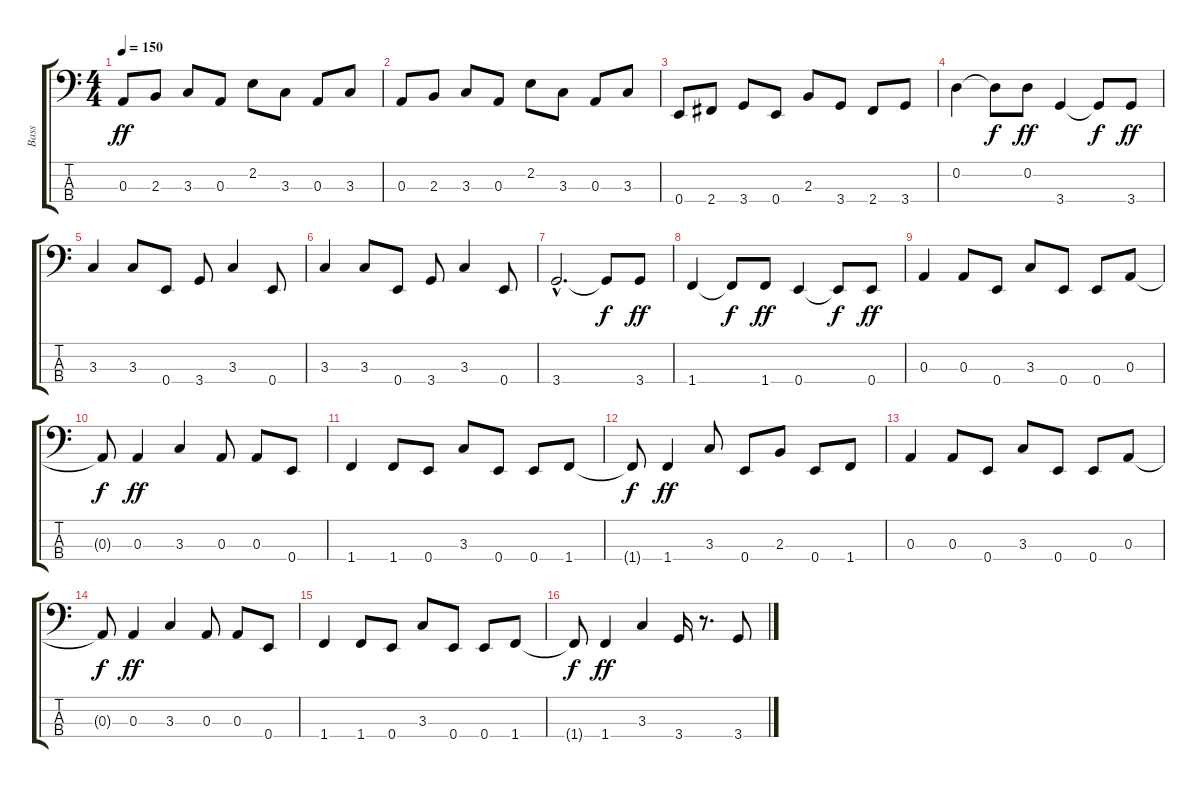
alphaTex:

\track ("Bass" "Bass") {instrument electricbassfinger}
\staff {score tabs}
\tuning (G2 D2 A1 E1) {hide}
\ts (4 4)
\tempo 150
\clef f4
\ks c
0.3.8{dy ff} 2.3.8 3.3.8 0.3.8 2.2.8 3.3.8 0.3.8 3.3.8 |
0.3.8 2.3.8 3.3.8 0.3.8 2.2.8 3.3.8 0.3.8 3.3.8 |
0.4.8 2.4.8 3.4.8 0.4.8 2.3.8 3.4.8 2.4.8 3.4.8 |
0.2.4 0.2{t}.8{dy f} 0.2.8{dy ff} 3.4.4 3.4{t}.8{dy f} 3.4.8{dy ff} |
3.3.4 3.3.8 0.4.8 3.4.8 3.3.4 0.4.8 |
3.3.4 3.3.8 0.4.8 3.4.8 3.3.4 0.4.8 |
3.4{hac}.2{d} 3.4{t}.8{dy f} 3.4.8{dy ff} |
1.4.4 1.4{t}.8{dy f} 1.4.8{dy ff} 0.4.4 0.4{t}.8{dy f} 0.4.8{dy ff} |
0.3.4 0.3.8 0.4.8 3.3.8 0.4.8 0.4.8 0.3.8 |
0.3{t}.8{dy f} 0.3.4{dy ff} 3.3.4 0.3.8 0.3.8 0.4.8 |
1.4.4 1.4.8 0.4.8 3.3.8 0.4.8 0.4.8 1.4.8 |
1.4{t}.8{dy f} 1.4.4{dy ff} 3.3.8 0.4.8 2.3.8 0.4.8 1.4.8 |
0.3.4 0.3.8 0.4.8 3.3.8 0.4.8 0.4.8 0.3.8 |
0.3{t}.8{dy f} 0.3.4{dy ff} 3.3.4 0.3.8 0.3.8 0.4.8 |
1.4.4 1.4.8 0.4.8 3.3.8 0.4.8 0.4.8 1.4.8 |
1.4{t}.8{dy f} 1.4.4{dy ff} 3.3.4 3.4.16 r.8{d} 3.4.8
